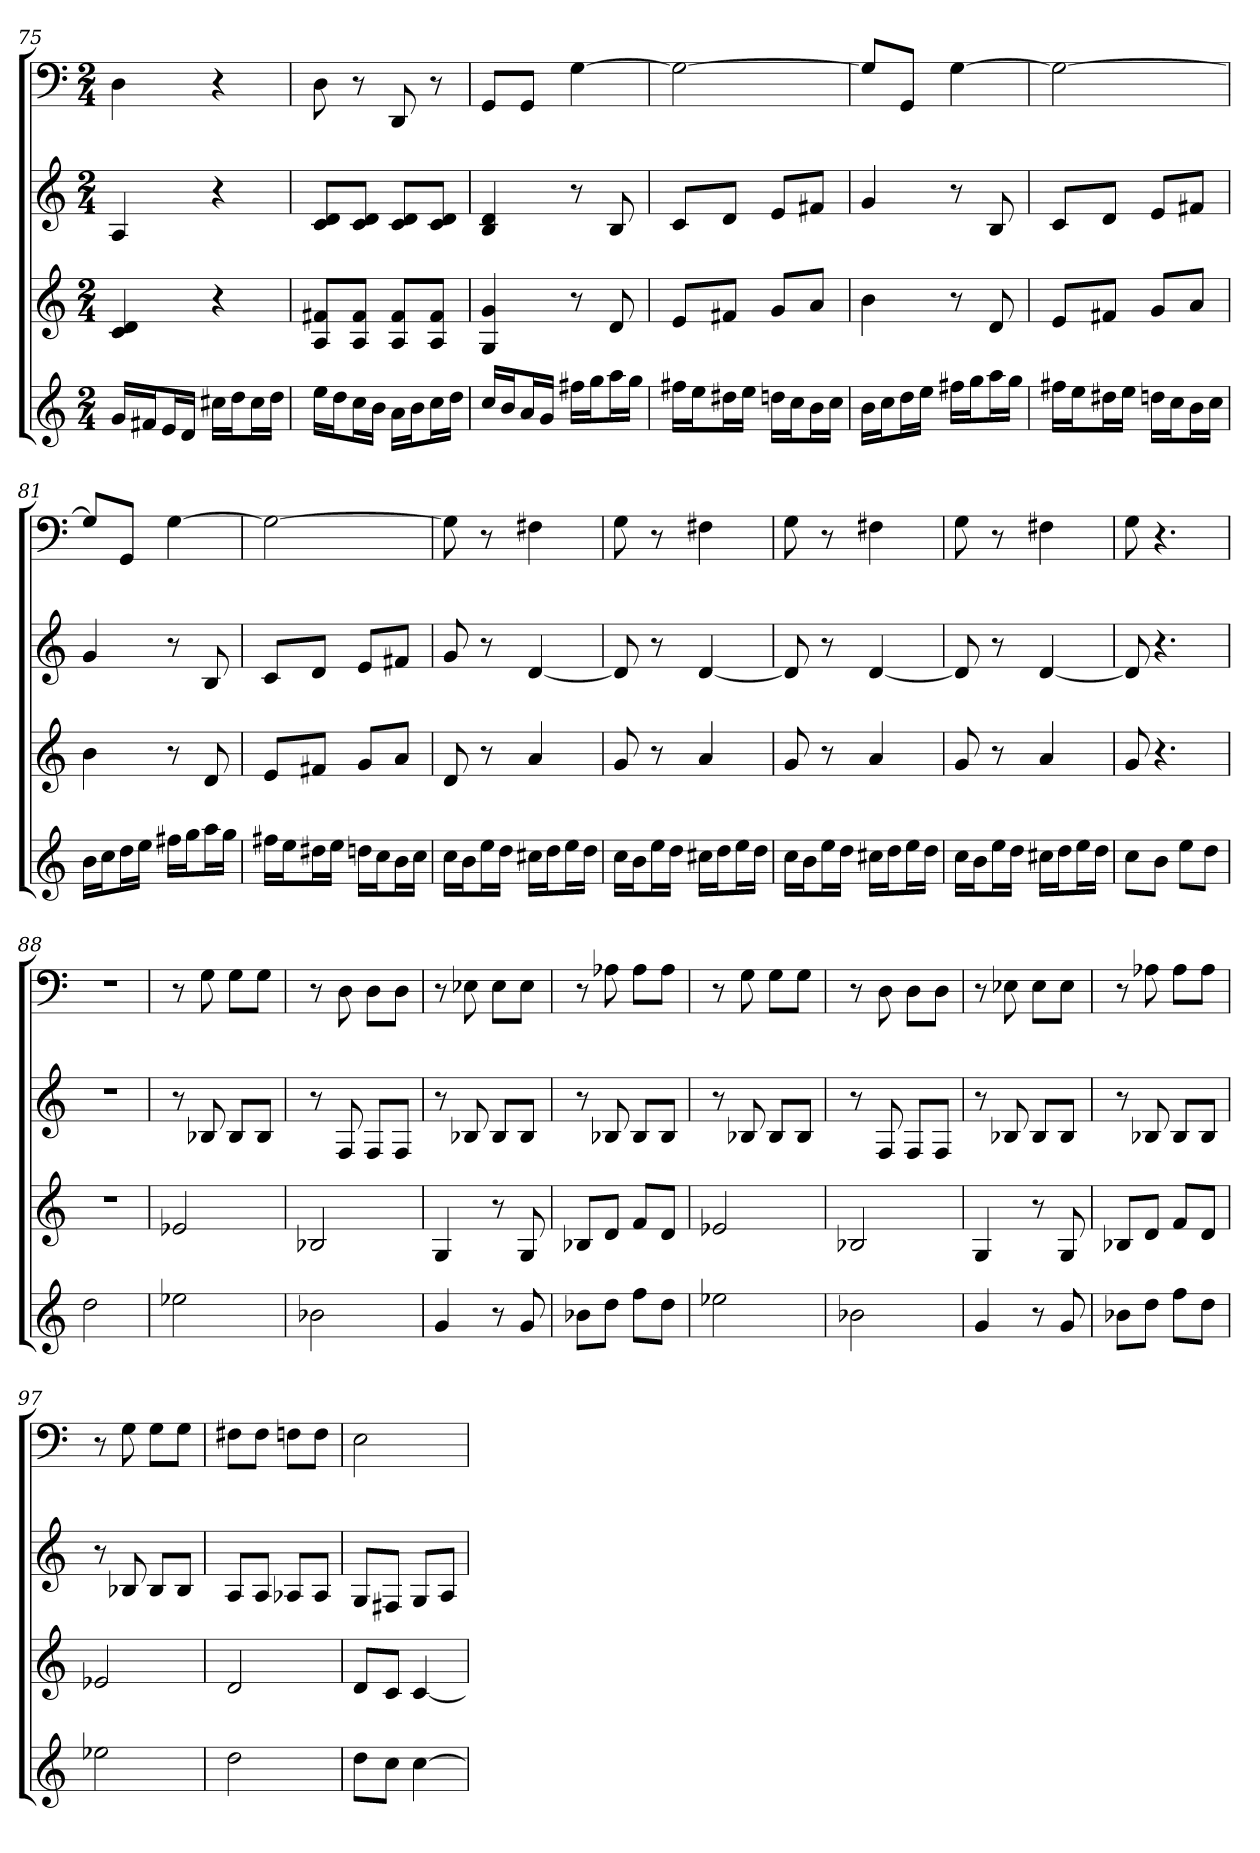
**kern	**kern	**kern	**kern
*part4	*part3	*part2	*part1
*staff4	*staff3	*staff2	*staff1
*k[]	*k[]	*k[]	*k[]
*C:	*C:	*C:	*C:
*M2/4	*M2/4	*M2/4	*M2/4
=75	=75	=75	=75
16gLL	4c 4d	4A	4D
16f#XJ	.	.	.
16eL	.	.	.
16dJJ	.	.	.
16cc#XLL	4r	4r	4r
16ddJ	.	.	.
16cc#L	.	.	.
16ddJJ	.	.	.
=76	=76	=76	=76
16eeLL	8A 8f#XL	8c 8dL	8D
16ddJ	.	.	.
16ccL	8A 8f#J	8c 8dJ	8r
16bJJ	.	.	.
16aLL	8A 8f#L	8c 8dL	8DD
16bJ	.	.	.
16ccL	8A 8f#J	8c 8dJ	8r
16ddJJ	.	.	.
=77	=77	=77	=77
16ccLL	4G 4g	4B 4d	8GGL
16bJ	.	.	.
16aL	.	.	8GGJ
16gJJ	.	.	.
16ff#XLL	8r	8r	[4G
16ggJ	.	.	.
16aaL	8d	8B	.
16ggJJ	.	.	.
=78	=78	=78	=78
16ff#XLL	8eL	8cL	2G_
16eeJ	.	.	.
16dd#XL	8f#XJ	8dJ	.
16eeJJ	.	.	.
16ddnLL	8gL	8eL	.
16ccJ	.	.	.
16bL	8aJ	8f#XJ	.
16ccJJ	.	.	.
=79	=79	=79	=79
16bLL	4b	4g	8GL]
16ccJ	.	.	.
16ddL	.	.	8GGJ
16eeJJ	.	.	.
16ff#XLL	8r	8r	[4G
16ggJ	.	.	.
16aaL	8d	8B	.
16ggJJ	.	.	.
=80	=80	=80	=80
16ff#XLL	8eL	8cL	2G_
16eeJ	.	.	.
16dd#XL	8f#XJ	8dJ	.
16eeJJ	.	.	.
16ddnLL	8gL	8eL	.
16ccJ	.	.	.
16bL	8aJ	8f#XJ	.
16ccJJ	.	.	.
=81	=81	=81	=81
16bLL	4b	4g	8GL]
16ccJ	.	.	.
16ddL	.	.	8GGJ
16eeJJ	.	.	.
16ff#XLL	8r	8r	[4G
16ggJ	.	.	.
16aaL	8d	8B	.
16ggJJ	.	.	.
=82	=82	=82	=82
16ff#XLL	8eL	8cL	2G_
16eeJ	.	.	.
16dd#XL	8f#XJ	8dJ	.
16eeJJ	.	.	.
16ddnLL	8gL	8eL	.
16ccJ	.	.	.
16bL	8aJ	8f#XJ	.
16ccJJ	.	.	.
=83	=83	=83	=83
16ccLL	8d	8g	8G]
16bJ	.	.	.
16eeL	8r	8r	8r
16ddJJ	.	.	.
16cc#XLL	4a	[4d	4F#X
16ddJ	.	.	.
16eeL	.	.	.
16ddJJ	.	.	.
=84	=84	=84	=84
16ccLL	8g	8d]	8G
16bJ	.	.	.
16eeL	8r	8r	8r
16ddJJ	.	.	.
16cc#XLL	4a	[4d	4F#X
16ddJ	.	.	.
16eeL	.	.	.
16ddJJ	.	.	.
=85	=85	=85	=85
16ccLL	8g	8d]	8G
16bJ	.	.	.
16eeL	8r	8r	8r
16ddJJ	.	.	.
16cc#XLL	4a	[4d	4F#X
16ddJ	.	.	.
16eeL	.	.	.
16ddJJ	.	.	.
=86	=86	=86	=86
16ccLL	8g	8d]	8G
16bJ	.	.	.
16eeL	8r	8r	8r
16ddJJ	.	.	.
16cc#XLL	4a	[4d	4F#X
16ddJ	.	.	.
16eeL	.	.	.
16ddJJ	.	.	.
=87	=87	=87	=87
8ccL	8g	8d]	8G
8bJ	4.r	4.r	4.r
8eeL	.	.	.
8ddJ	.	.	.
=88	=88	=88	=88
2dd	2r	2r	2r
=89	=89	=89	=89
2ee-X	2e-X	8r	8r
.	.	8B-X	8G
.	.	8B-L	8GL
.	.	8B-J	8GJ
=90	=90	=90	=90
2b-X	2B-X	8r	8r
.	.	8F	8D
.	.	8FL	8DL
.	.	8FJ	8DJ
=91	=91	=91	=91
4g	4G	8r	8r
.	.	8B-X	8E-X
8r	8r	8B-L	8E-L
8g	8G	8B-J	8E-J
=92	=92	=92	=92
8b-XL	8B-XL	8r	8r
8ddJ	8dJ	8B-X	8A-X
8ffL	8fL	8B-L	8A-L
8ddJ	8dJ	8B-J	8A-J
=93	=93	=93	=93
2ee-X	2e-X	8r	8r
.	.	8B-X	8G
.	.	8B-L	8GL
.	.	8B-J	8GJ
=94	=94	=94	=94
2b-X	2B-X	8r	8r
.	.	8F	8D
.	.	8FL	8DL
.	.	8FJ	8DJ
=95	=95	=95	=95
4g	4G	8r	8r
.	.	8B-X	8E-X
8r	8r	8B-L	8E-L
8g	8G	8B-J	8E-J
=96	=96	=96	=96
8b-XL	8B-XL	8r	8r
8ddJ	8dJ	8B-X	8A-X
8ffL	8fL	8B-L	8A-L
8ddJ	8dJ	8B-J	8A-J
=97	=97	=97	=97
2ee-X	2e-X	8r	8r
.	.	8B-X	8G
.	.	8B-L	8GL
.	.	8B-J	8GJ
=98	=98	=98	=98
2dd	2d	8AL	8F#XL
.	.	8AJ	8F#J
.	.	8A-XL	8FnL
.	.	8A-J	8FJ
=99	=99	=99	=99
8ddL	8dL	8GL	2E
8ccJ	8cJ	8F#XJ	.
[4cc	[4c	8GL	.
.	.	8AJ	.
=	=	=	=
*-	*-	*-	*-
